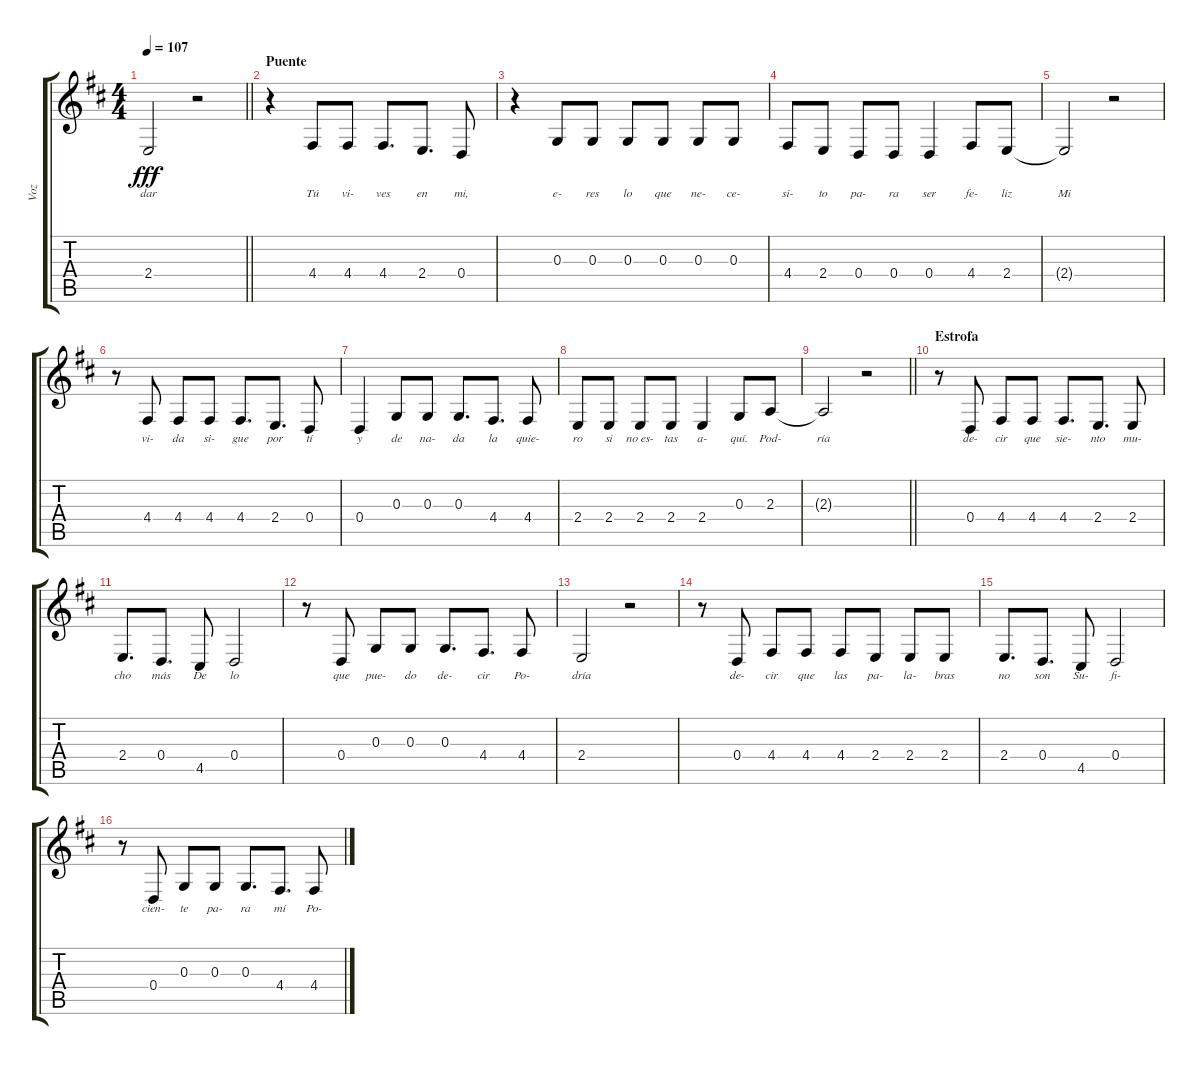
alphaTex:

\track ("Voz" "Voz") {instrument tenorsax}
\staff {score tabs}
\tuning (E4 B3 G3 D3 A2 E2) {hide}
\ts (4 4)
\tempo 107
\clef g2
\barLineRight lightlight
\ks d
2.4.2{lyrics (0 "dar") lyrics (1 "") lyrics (2 "") lyrics (3 "") lyrics (4 "") dy fff} r.2 |
\section ("" "Puente")
r.4 4.4.8{lyrics (0 "Tú") lyrics (1 "") lyrics (2 "") lyrics (3 "") lyrics (4 "")} 4.4.8{lyrics (0 "vi-") lyrics (1 "") lyrics (2 "") lyrics (3 "") lyrics (4 "")} 4.4.8{d lyrics (0 "ves") lyrics (1 "") lyrics (2 "") lyrics (3 "") lyrics (4 "")} 2.4.8{d lyrics (0 "en") lyrics (1 "") lyrics (2 "") lyrics (3 "") lyrics (4 "")} 0.4.8{lyrics (0 "mi,") lyrics (1 "") lyrics (2 "") lyrics (3 "") lyrics (4 "")} |
r.4 0.3.8{lyrics (0 "e-") lyrics (1 "") lyrics (2 "") lyrics (3 "") lyrics (4 "")} 0.3.8{lyrics (0 "res") lyrics (1 "") lyrics (2 "") lyrics (3 "") lyrics (4 "")} 0.3.8{lyrics (0 "lo") lyrics (1 "") lyrics (2 "") lyrics (3 "") lyrics (4 "")} 0.3.8{lyrics (0 "que") lyrics (1 "") lyrics (2 "") lyrics (3 "") lyrics (4 "")} 0.3.8{lyrics (0 "ne-") lyrics (1 "") lyrics (2 "") lyrics (3 "") lyrics (4 "")} 0.3.8{lyrics (0 "ce-") lyrics (1 "") lyrics (2 "") lyrics (3 "") lyrics (4 "")} |
4.4.8{lyrics (0 "si-") lyrics (1 "") lyrics (2 "") lyrics (3 "") lyrics (4 "")} 2.4.8{lyrics (0 "to") lyrics (1 "") lyrics (2 "") lyrics (3 "") lyrics (4 "")} 0.4.8{lyrics (0 "pa-") lyrics (1 "") lyrics (2 "") lyrics (3 "") lyrics (4 "")} 0.4.8{lyrics (0 "ra") lyrics (1 "") lyrics (2 "") lyrics (3 "") lyrics (4 "")} 0.4.4{lyrics (0 "ser") lyrics (1 "") lyrics (2 "") lyrics (3 "") lyrics (4 "")} 4.4.8{lyrics (0 "fe-") lyrics (1 "") lyrics (2 "") lyrics (3 "") lyrics (4 "")} 2.4.8{lyrics (0 "liz") lyrics (1 "") lyrics (2 "") lyrics (3 "") lyrics (4 "")} |
2.4{t}.2{lyrics (0 "Mi") lyrics (1 "") lyrics (2 "") lyrics (3 "") lyrics (4 "")} r.2 |
r.8 4.4.8{lyrics (0 "vi-") lyrics (1 "") lyrics (2 "") lyrics (3 "") lyrics (4 "")} 4.4.8{lyrics (0 "da") lyrics (1 "") lyrics (2 "") lyrics (3 "") lyrics (4 "")} 4.4.8{lyrics (0 "si-") lyrics (1 "") lyrics (2 "") lyrics (3 "") lyrics (4 "")} 4.4.8{d lyrics (0 "gue") lyrics (1 "") lyrics (2 "") lyrics (3 "") lyrics (4 "")} 2.4.8{d lyrics (0 "por") lyrics (1 "") lyrics (2 "") lyrics (3 "") lyrics (4 "")} 0.4.8{lyrics (0 "tí") lyrics (1 "") lyrics (2 "") lyrics (3 "") lyrics (4 "")} |
0.4.4{lyrics (0 "y") lyrics (1 "") lyrics (2 "") lyrics (3 "") lyrics (4 "")} 0.3.8{lyrics (0 "de") lyrics (1 "") lyrics (2 "") lyrics (3 "") lyrics (4 "")} 0.3.8{lyrics (0 "na-") lyrics (1 "") lyrics (2 "") lyrics (3 "") lyrics (4 "")} 0.3.8{d lyrics (0 "da") lyrics (1 "") lyrics (2 "") lyrics (3 "") lyrics (4 "")} 4.4.8{d lyrics (0 "la") lyrics (1 "") lyrics (2 "") lyrics (3 "") lyrics (4 "")} 4.4.8{lyrics (0 "quie-") lyrics (1 "") lyrics (2 "") lyrics (3 "") lyrics (4 "")} |
2.4.8{lyrics (0 "ro") lyrics (1 "") lyrics (2 "") lyrics (3 "") lyrics (4 "")} 2.4.8{lyrics (0 "si") lyrics (1 "") lyrics (2 "") lyrics (3 "") lyrics (4 "")} 2.4.8{lyrics (0 "no es-") lyrics (1 "") lyrics (2 "") lyrics (3 "") lyrics (4 "")} 2.4.8{lyrics (0 "tas") lyrics (1 "") lyrics (2 "") lyrics (3 "") lyrics (4 "")} 2.4.4{lyrics (0 "a-") lyrics (1 "") lyrics (2 "") lyrics (3 "") lyrics (4 "")} 0.3.8{lyrics (0 "quí.") lyrics (1 "") lyrics (2 "") lyrics (3 "") lyrics (4 "")} 2.3.8{lyrics (0 "Pod-") lyrics (1 "") lyrics (2 "") lyrics (3 "") lyrics (4 "")} |
\barLineRight lightlight
2.3{t}.2{lyrics (0 "ría") lyrics (1 "") lyrics (2 "") lyrics (3 "") lyrics (4 "")} r.2 |
\section ("" "Estrofa")
r.8 0.4.8{lyrics (0 "de-") lyrics (1 "") lyrics (2 "") lyrics (3 "") lyrics (4 "")} 4.4.8{lyrics (0 "cir") lyrics (1 "") lyrics (2 "") lyrics (3 "") lyrics (4 "")} 4.4.8{lyrics (0 "que") lyrics (1 "") lyrics (2 "") lyrics (3 "") lyrics (4 "")} 4.4.8{d lyrics (0 "sie-") lyrics (1 "") lyrics (2 "") lyrics (3 "") lyrics (4 "")} 2.4.8{d lyrics (0 "nto") lyrics (1 "") lyrics (2 "") lyrics (3 "") lyrics (4 "")} 2.4.8{lyrics (0 "mu-") lyrics (1 "") lyrics (2 "") lyrics (3 "") lyrics (4 "")} |
2.4.8{d lyrics (0 "cho") lyrics (1 "") lyrics (2 "") lyrics (3 "") lyrics (4 "")} 0.4.8{d lyrics (0 "más") lyrics (1 "") lyrics (2 "") lyrics (3 "") lyrics (4 "")} 4.5.8{lyrics (0 "De") lyrics (1 "") lyrics (2 "") lyrics (3 "") lyrics (4 "")} 0.4.2{lyrics (0 "lo") lyrics (1 "") lyrics (2 "") lyrics (3 "") lyrics (4 "")} |
r.8 0.4.8{lyrics (0 "que") lyrics (1 "") lyrics (2 "") lyrics (3 "") lyrics (4 "")} 0.3.8{lyrics (0 "pue-") lyrics (1 "") lyrics (2 "") lyrics (3 "") lyrics (4 "")} 0.3.8{lyrics (0 "do") lyrics (1 "") lyrics (2 "") lyrics (3 "") lyrics (4 "")} 0.3.8{d lyrics (0 "de-") lyrics (1 "") lyrics (2 "") lyrics (3 "") lyrics (4 "")} 4.4.8{d lyrics (0 "cir") lyrics (1 "") lyrics (2 "") lyrics (3 "") lyrics (4 "")} 4.4.8{lyrics (0 "Po-") lyrics (1 "") lyrics (2 "") lyrics (3 "") lyrics (4 "")} |
2.4.2{lyrics (0 "dría") lyrics (1 "") lyrics (2 "") lyrics (3 "") lyrics (4 "")} r.2 |
r.8 0.4.8{lyrics (0 "de-") lyrics (1 "") lyrics (2 "") lyrics (3 "") lyrics (4 "")} 4.4.8{lyrics (0 "cir") lyrics (1 "") lyrics (2 "") lyrics (3 "") lyrics (4 "")} 4.4.8{lyrics (0 "que") lyrics (1 "") lyrics (2 "") lyrics (3 "") lyrics (4 "")} 4.4.8{lyrics (0 "las") lyrics (1 "") lyrics (2 "") lyrics (3 "") lyrics (4 "")} 2.4.8{lyrics (0 "pa-") lyrics (1 "") lyrics (2 "") lyrics (3 "") lyrics (4 "")} 2.4.8{lyrics (0 "la-") lyrics (1 "") lyrics (2 "") lyrics (3 "") lyrics (4 "")} 2.4.8{lyrics (0 "bras") lyrics (1 "") lyrics (2 "") lyrics (3 "") lyrics (4 "")} |
2.4.8{d lyrics (0 "no") lyrics (1 "") lyrics (2 "") lyrics (3 "") lyrics (4 "")} 0.4.8{d lyrics (0 "son") lyrics (1 "") lyrics (2 "") lyrics (3 "") lyrics (4 "")} 4.5.8{lyrics (0 "Su-") lyrics (1 "") lyrics (2 "") lyrics (3 "") lyrics (4 "")} 0.4.2{lyrics (0 "fi-") lyrics (1 "") lyrics (2 "") lyrics (3 "") lyrics (4 "")} |
r.8 0.4.8{lyrics (0 "cien-") lyrics (1 "") lyrics (2 "") lyrics (3 "") lyrics (4 "")} 0.3.8{lyrics (0 "te") lyrics (1 "") lyrics (2 "") lyrics (3 "") lyrics (4 "")} 0.3.8{lyrics (0 "pa-") lyrics (1 "") lyrics (2 "") lyrics (3 "") lyrics (4 "")} 0.3.8{d lyrics (0 "ra") lyrics (1 "") lyrics (2 "") lyrics (3 "") lyrics (4 "")} 4.4.8{d lyrics (0 "mí") lyrics (1 "") lyrics (2 "") lyrics (3 "") lyrics (4 "")} 4.4.8{lyrics (0 "Po-") lyrics (1 "") lyrics (2 "") lyrics (3 "") lyrics (4 "")}
